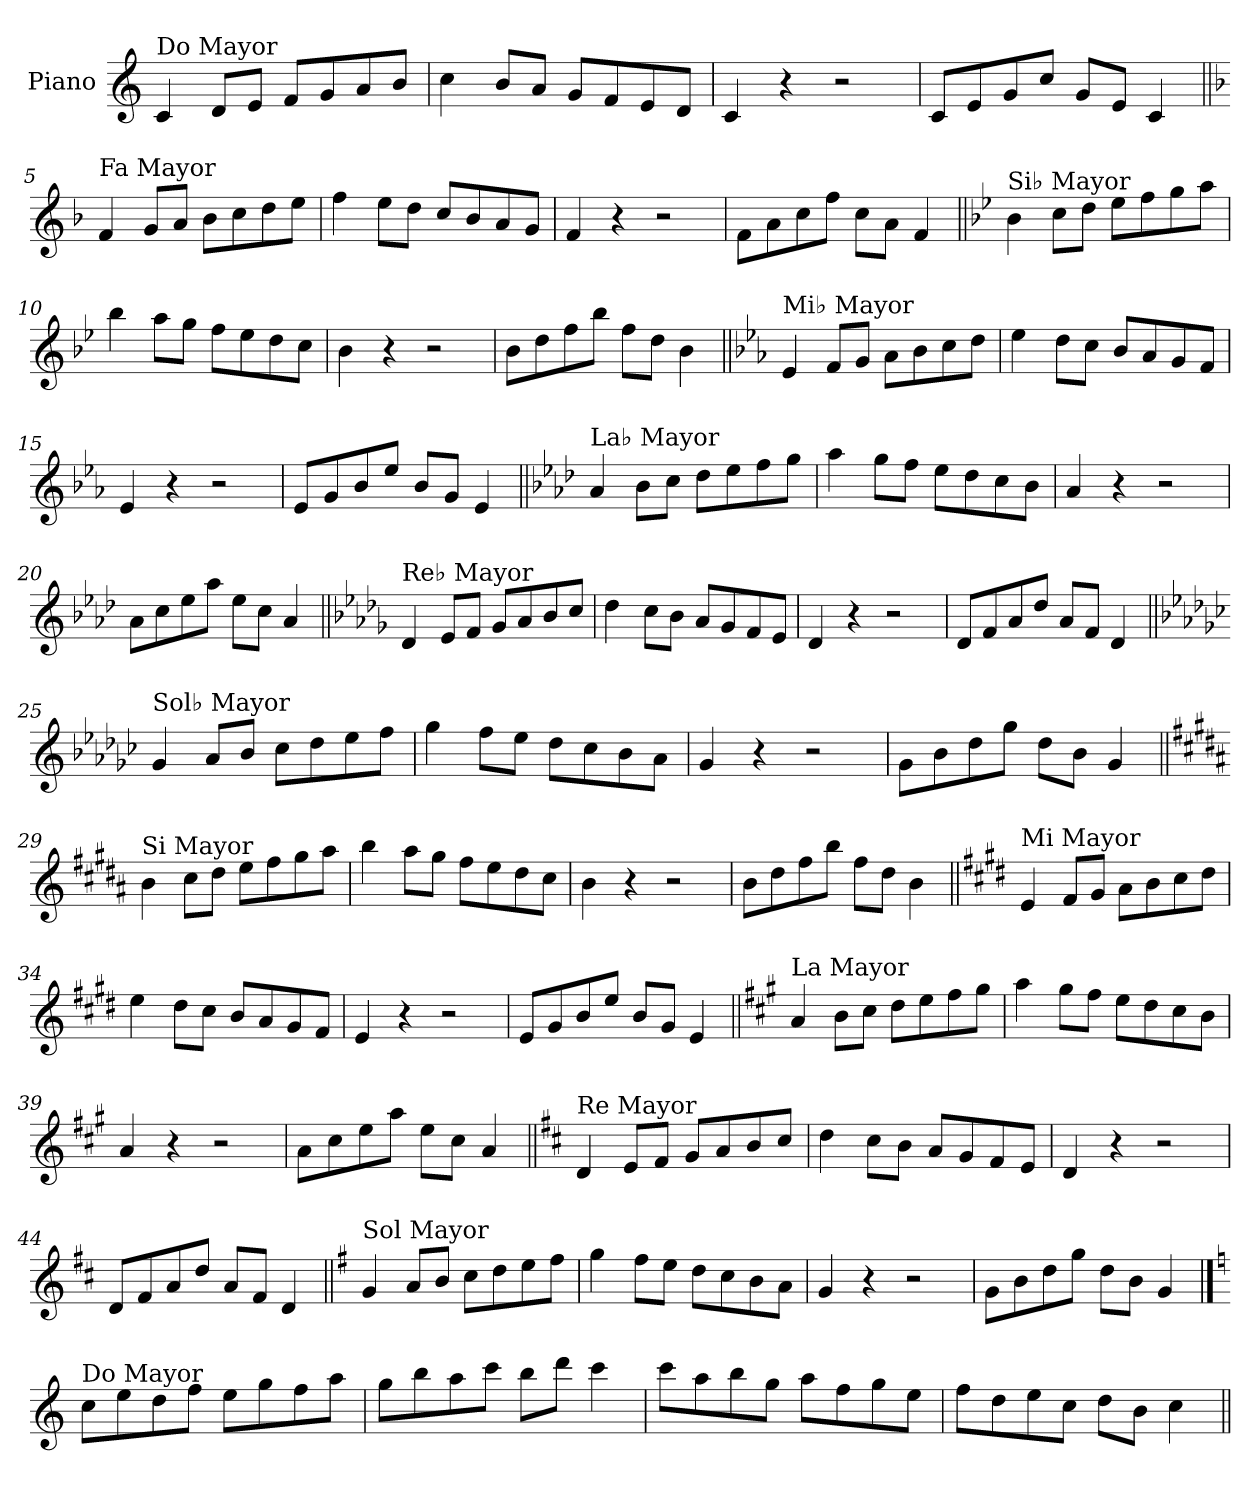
**kern
*part1
*staff1
*I"Piano
*I'Pno.
*clefG2
*k[]
=1
!LO:TX:a:t=Do Mayor
4c/
8d/L
8e/J
8f/L
8g/
8a/
8b/J
=2
4cc\
8b/L
8a/J
8g/L
8f/
8e/
8d/J
=3
4c/
4r
2r
=4
8c/L
8e/
8g/
8cc/J
8g/L
8e/J
4c/
!!LO:LB:g=z
=5||
*k[b-]
!LO:TX:a:t=Fa Mayor
4f/
8g/L
8a/J
8b-\L
8cc\
8dd\
8ee\J
=6
4ff\
8ee\L
8dd\J
8cc/L
8b-/
8a/
8g/J
=7
4f/
4r
2r
=8
8f\L
8a\
8cc\
8ff\J
8cc\L
8a\J
4f/
!!LO:LB:g=z
=9||
*k[b-e-]
!LO:TX:a:t=Si♭ Mayor
4b-\
8cc\L
8dd\J
8ee-\L
8ff\
8gg\
8aa\J
=10
4bb-\
8aa\L
8gg\J
8ff\L
8ee-\
8dd\
8cc\J
=11
4b-\
4r
2r
=12
8b-\L
8dd\
8ff\
8bb-\J
8ff\L
8dd\J
4b-\
!!LO:LB:g=z
=13||
*k[b-e-a-]
!LO:TX:a:t=Mi♭ Mayor
4e-/
8f/L
8g/J
8a-\L
8b-\
8cc\
8dd\J
=14
4ee-\
8dd\L
8cc\J
8b-/L
8a-/
8g/
8f/J
=15
4e-/
4r
2r
=16
8e-/L
8g/
8b-/
8ee-/J
8b-/L
8g/J
4e-/
!!LO:LB:g=z
=17||
*k[b-e-a-d-]
!LO:TX:a:t=La♭ Mayor
4a-/
8b-\L
8cc\J
8dd-\L
8ee-\
8ff\
8gg\J
=18
4aa-\
8gg\L
8ff\J
8ee-\L
8dd-\
8cc\
8b-\J
=19
4a-/
4r
2r
=20
8a-\L
8cc\
8ee-\
8aa-\J
8ee-\L
8cc\J
4a-/
!!LO:LB:g=z
=21||
*k[b-e-a-d-g-]
!LO:TX:a:t=Re♭ Mayor
4d-/
8e-/L
8f/J
8g-/L
8a-/
8b-/
8cc/J
=22
4dd-\
8cc\L
8b-\J
8a-/L
8g-/
8f/
8e-/J
=23
4d-/
4r
2r
=24
8d-/L
8f/
8a-/
8dd-/J
8a-/L
8f/J
4d-/
!!LO:LB:g=z
=25||
*k[b-e-a-d-g-c-]
!LO:TX:a:t=Sol♭ Mayor
4g-/
8a-/L
8b-/J
8cc-\L
8dd-\
8ee-\
8ff\J
=26
4gg-\
8ff\L
8ee-\J
8dd-\L
8cc-\
8b-\
8a-\J
=27
4g-/
4r
2r
=28
8g-\L
8b-\
8dd-\
8gg-\J
8dd-\L
8b-\J
4g-/
!!LO:LB:g=z
=29||
*k[f#c#g#d#a#]
!LO:TX:a:t=Si Mayor
4b\
8cc#\L
8dd#\J
8ee\L
8ff#\
8gg#\
8aa#\J
=30
4bb\
8aa#\L
8gg#\J
8ff#\L
8ee\
8dd#\
8cc#\J
=31
4b\
4r
2r
=32
8b\L
8dd#\
8ff#\
8bb\J
8ff#\L
8dd#\J
4b\
!!LO:LB:g=z
=33||
*k[f#c#g#d#]
!LO:TX:a:t=Mi Mayor
4e/
8f#/L
8g#/J
8a\L
8b\
8cc#\
8dd#\J
=34
4ee\
8dd#\L
8cc#\J
8b/L
8a/
8g#/
8f#/J
=35
4e/
4r
2r
=36
8e/L
8g#/
8b/
8ee/J
8b/L
8g#/J
4e/
!!LO:LB:g=z
=37||
*k[f#c#g#]
!LO:TX:a:t=La Mayor
4a/
8b\L
8cc#\J
8dd\L
8ee\
8ff#\
8gg#\J
=38
4aa\
8gg#\L
8ff#\J
8ee\L
8dd\
8cc#\
8b\J
=39
4a/
4r
2r
=40
8a\L
8cc#\
8ee\
8aa\J
8ee\L
8cc#\J
4a/
!!LO:LB:g=z
=41||
*k[f#c#]
!LO:TX:a:t=Re Mayor
4d/
8e/L
8f#/J
8g/L
8a/
8b/
8cc#/J
=42
4dd\
8cc#\L
8b\J
8a/L
8g/
8f#/
8e/J
=43
4d/
4r
2r
=44
8d/L
8f#/
8a/
8dd/J
8a/L
8f#/J
4d/
!!LO:LB:g=z
=45||
*k[f#]
!LO:TX:a:t=Sol Mayor
4g/
8a/L
8b/J
8cc\L
8dd\
8ee\
8ff#\J
=46
4gg\
8ff#\L
8ee\J
8dd\L
8cc\
8b\
8a\J
=47
4g/
4r
2r
=48
8g\L
8b\
8dd\
8gg\J
8dd\L
8b\J
4g/
!!LO:PB:g=z
==49
*k[]
!LO:TX:a:t=Do Mayor
8cc\L
8ee\
8dd\
8ff\J
8ee\L
8gg\
8ff\
8aa\J
=50
8gg\L
8bb\
8aa\
8ccc\J
8bb\L
8ddd\J
4ccc\
=51
8ccc\L
8aa\
8bb\
8gg\J
8aa\L
8ff\
8gg\
8ee\J
=52
8ff\L
8dd\
8ee\
8cc\J
8dd\L
8b\J
4cc\
=||
*-
